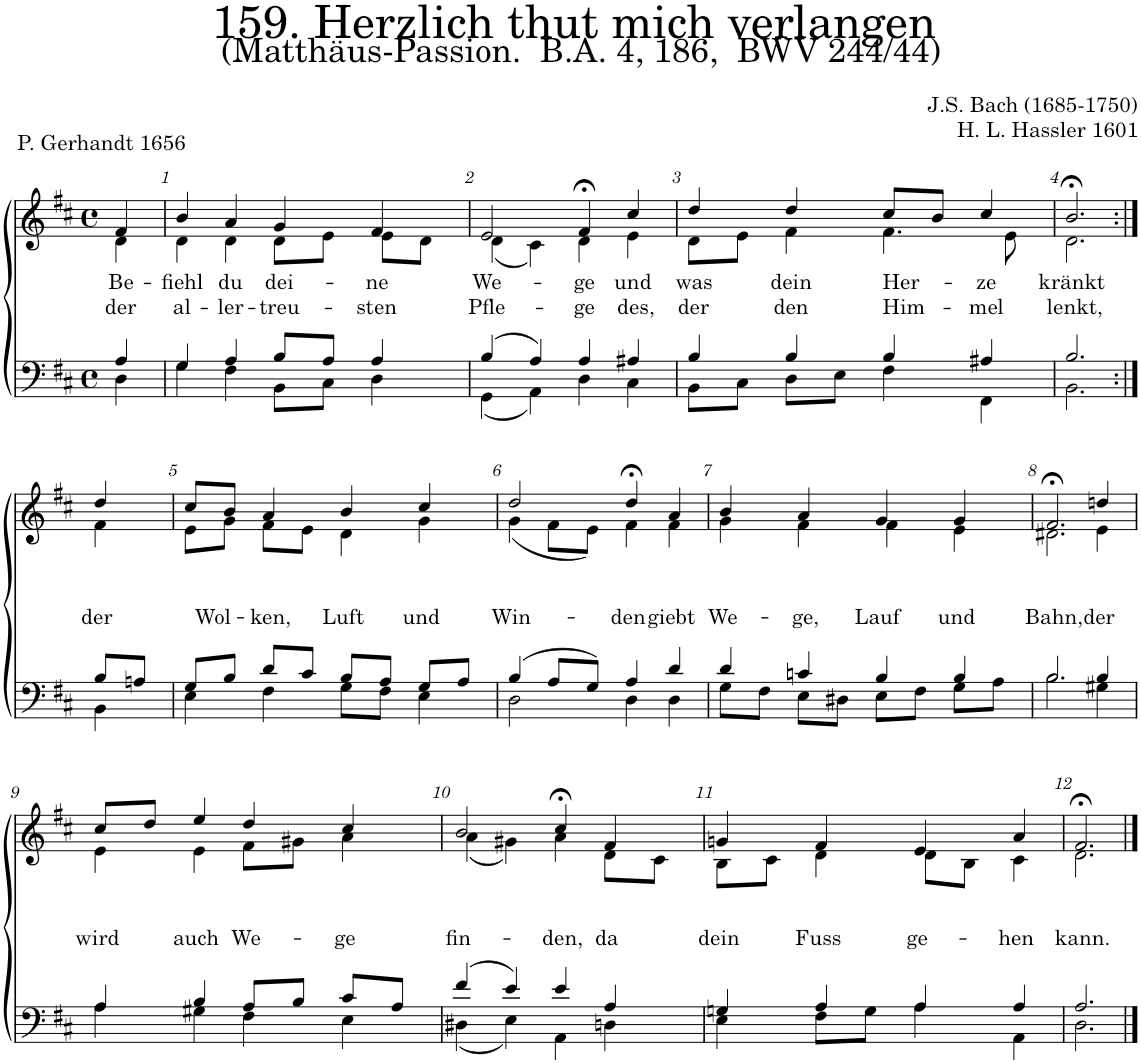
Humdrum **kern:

**kern	**kern	**text	**text
*part2	*part1	*part1	*part1
*staff2	*staff1	*staff1	*staff1
*I"Tenor/Bass	*I"Soprano/Alto	*	*
*clefF4	*clefG2	*	*
*k[f#c#]	*k[f#c#]	*	*
*M4/4	*M4/4	*	*
*met(c)	*met(c)	*	*
=	=	=	=
*^	*	*	*
!	!	!	!LO:LY:b	!LO:LY:b
*	*	*^	*	*
4A/	4D\	4f#/	4d\	Be-	der
=1	=1	=1	=1	=1	=1
!	!	!	!	!LO:LY:b	!LO:LY:b
4G/	4G\	4b;</	4d\	-fiehl	al-
!	!	!	!	!LO:LY:b	!LO:LY:b
4A/	4F#\	4a/	4d\	du	-ler-
!	!	!	!	!LO:LY:b	!LO:LY:b
8B/L	8BB\L	4g/	8d\L	dei-	-treu-
8A/J	8C#\J	.	8e\J	.	.
!	!	!	!	!LO:LY:b	!LO:LY:b
4A/	4D\	4f#/	8e\L	-ne	-sten
.	.	.	8d\J	.	.
=2	=2	=2	=2	=2	=2
!	!	!	!	!LO:LY:b	!LO:LY:b
(4B/	(4GG\	2e/	(4d\	We-	Pfle-
4A/)	4AA\)	.	4c#\)	.	.
!	!	!	!	!LO:LY:b	!LO:LY:b
4A/	4D\	4f#;<,/	4d\	-ge	-ge
!	!	!	!	!LO:LY:b	!LO:LY:b
4A#X/	4C#\	4cc#/	4e\	und	des,
=3	=3	=3	=3	=3	=3
!	!	!	!	!LO:LY:b	!LO:LY:b
4B/	8BB\L	4dd/	8d\L	was	der
.	8C#\J	.	8e\J	.	.
!	!	!	!	!LO:LY:b	!LO:LY:b
4B/	8D\L	4dd/	4f#\	dein	den
.	8E\J	.	.	.	.
!	!	!	!	!LO:LY:b	!LO:LY:b
4B/	4F#\	8cc#;</L	4.f#\	Her-	Him-
.	.	8b/J	.	.	.
!	!	!	!	!LO:LY:b	!LO:LY:b
4A#X/	4FF#\	4cc#/	.	-ze	-mel
.	.	.	8e\	.	.
=4	=4	=4	=4	=4	=4
!	!	!	!	!LO:LY:b	!LO:LY:b
2.B/	2.BB\	2.b;<,/	2.d\	kränkt	lenkt,
!!LO:LB:g=z	!!
=4X1:|!	=4X1:|!	=4X1:|!	=4X1:|!	=4X1:|!	=4X1:|!
!	!	!	!	!	!LO:LY:b
8B/L	4BB\	4dd/	4f#\	.	der
8An/J	.	.	.	.	.
=5	=5	=5	=5	=5	=5
!	!	!	!	!	!LO:LY:b
8G/L	4E\	8cc#/L	8e\L	.	Wol-
8B/J	.	8b/J	8g\J	.	.
!	!	!	!	!	!LO:LY:b
8d/L	4F#\	4a/	8f#\L	.	-ken,
8c#/J	.	.	8e\J	.	.
!	!	!	!	!	!LO:LY:b
8B/L	8G\L	4b/	4d\	.	Luft
8A/J	8F#\J	.	.	.	.
!	!	!	!	!	!LO:LY:b
8G/L	4E\	4cc#/	4g\	.	und
8A/J	.	.	.	.	.
=6	=6	=6	=6	=6	=6
!	!	!	!	!	!LO:LY:b
(4B/	2D\	2dd;</	(4g\	.	Win-
8A/L	.	.	8f#\L	.	.
8G/J)	.	.	8e\J)	.	.
!	!	!	!	!	!LO:LY:b
4A/	4D\	4dd;<,/	4f#\	.	-den
!	!	!	!	!	!LO:LY:b
4d/	4D\	4a/	4f#\	.	giebt
=7	=7	=7	=7	=7	=7
!	!	!	!	!	!LO:LY:b
4d/	8G\L	4b/	4g\	.	We-
.	8F#\J	.	.	.	.
!	!	!	!	!	!LO:LY:b
4cn/	8E\L	4a/	4f#\	.	-ge,
.	8D#X\J	.	.	.	.
!	!	!	!	!	!LO:LY:b
4B/	8E\L	4g/	4f#\	.	Lauf
.	8F#\J	.	.	.	.
!	!	!	!	!	!LO:LY:b
4B/	8G\L	4g/	4e\	.	und
.	8A\J	.	.	.	.
=8	=8	=8	=8	=8	=8
!	!	!	!	!	!LO:LY:b
2.B/	2.B\	2.f#;<,/	2.d#X\	.	Bahn,
!	!	!	!	!	!LO:LY:b
4B/	4G#X\	4ddn/	4e\	.	der
!!LO:LB:g=z	!!
=9	=9	=9	=9	=9	=9
!	!	!	!	!	!LO:LY:b
4A/	4A\	8cc#;</L	4e\	.	wird
.	.	8dd/J	.	.	.
!	!	!	!	!	!LO:LY:b
4B/	4G#X\	4ee/	4e\	.	auch
!	!	!	!	!	!LO:LY:b
8A/L	4F#\	4dd/	8f#\L	.	We-
8B/J	.	.	8g#X\J	.	.
!	!	!	!	!	!LO:LY:b
8c#/L	4E\	4cc#/	4a\	.	-ge
8A/J	.	.	.	.	.
=10	=10	=10	=10	=10	=10
!	!	!	!	!	!LO:LY:b
(4f#/	(4D#X\	2b/	(4a\	.	fin-
4e/)	4E\)	.	4g#X\)	.	.
!	!	!	!	!	!LO:LY:b
4e/	4AA\	4cc#;<,/	4a\	.	-den,
!	!	!	!	!	!LO:LY:b
4A/	4Dn\	4f#/	8d\L	.	da
.	.	.	8c#\J	.	.
=11	=11	=11	=11	=11	=11
!	!	!	!	!	!LO:LY:b
4Gn/	4E\	4gn/	8B\L	.	dein
.	.	.	8c#\J	.	.
!	!	!	!	!	!LO:LY:b
4A/	8F#\L	4f#/	4d\	.	Fuss
.	8G\J	.	.	.	.
!	!	!	!	!	!LO:LY:b
4A/	4A\	4e/	8d\L	.	ge-
.	.	.	8B\J	.	.
!	!	!	!	!	!LO:LY:b
4A/	4AA\	4a/	4c#\	.	-hen
=12	=12	=12	=12	=12	=12
!	!	!	!	!	!LO:LY:b
2.A/	2.D\	2.f#;</	2.d\	.	kann.
*v	*v	*	*	*	*
*	*v	*v	*	*
==	==	==	==
*-	*-	*-	*-
